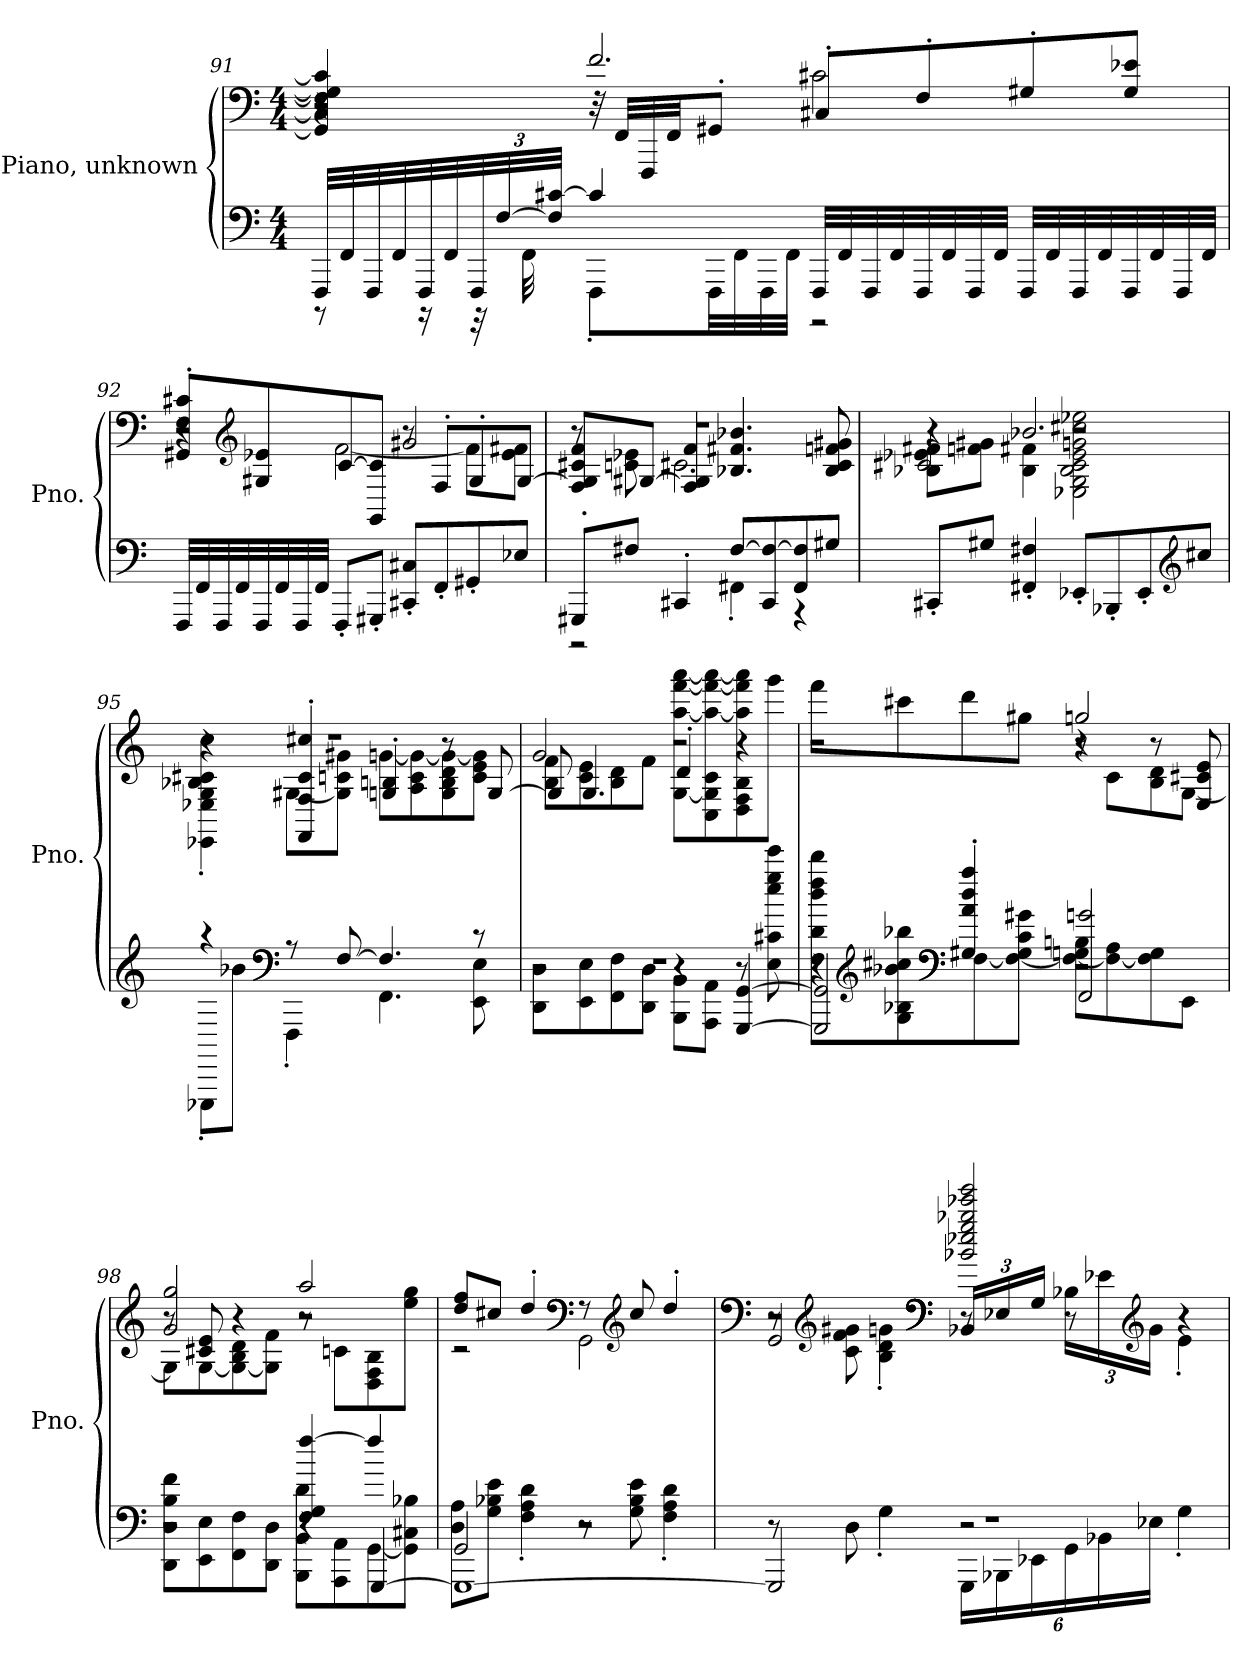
**kern	**kern
*part1	*part1
*staff2	*staff1
*I"Piano, unknown	*
*I'Pno.	*
!!LO:LB:g=z
*clefF4	*clefF4
*k[]	*k[]
*M4/4	*M4/4
=91	=91
*^	*^
*	*	*	*^
32FFF/LLL	8r	4r	2r	4GG#/] 4C/] 4F/] 4G#/] 4c/]
32FF/	.	.	.	.
32FFF/	.	.	.	.
32FF/	.	.	.	.
32FFF/	16r	.	.	.
32FF/	.	.	.	.
*Xbrackettup	*	*	*	*
48FFF/	32r	.	.	.
[48F/	.	.	.	.
.	32FF\	.	.	.
48F/] [48c#X/JJJ	.	.	.	.
4c#/]	8FFF'\L	2.f/	.	32r
.	.	.	.	32FF/LLL
.	.	.	.	32FFF/
.	.	.	.	32FF/JJ
.	32FFF\LL	.	.	8GG#X'/J
.	32FF\	.	.	.
.	32FFF\	.	.	.
.	32FF\JJJ	.	.	.
32FFF/LLL	2r	.	2c#X\	8C#X'/L
32FF/	.	.	.	.
32FFF/	.	.	.	.
32FF/	.	.	.	.
32FFF/	.	.	.	8F'/
32FF/	.	.	.	.
32FFF/	.	.	.	.
32FF/JJJ	.	.	.	.
32FFF/LLL	.	.	.	8G#X'/
32FF/	.	.	.	.
32FFF/	.	.	.	.
32FF/	.	.	.	.
32FFF/	.	.	.	8G#/ 8e-X/J
32FF/	.	.	.	.
32FFF/	.	.	.	.
32FF/JJJ	.	.	.	.
*v	*v	*	*	*
!!LO:LB:g=z	!!	!!
=92	=92	=92	=92
32FFF/LLL	2r	4r	8GG#X/' 8F/' 8c#X/'L
32FF/	.	.	.
32FFF/	.	.	.
32FF/	.	.	.
*	*clefG2	*	*
32FFF/	.	.	8G#X/ 8e-X/
32FF/	.	.	.
32FFF/	.	.	.
32FF/JJJ	.	.	.
8FFF'/L	.	[2f\	[8c#/
8GGG#X'/J	.	.	8GG#/ 8c#/]J
8CC#X/' 8C#X/'L	2g#X/	.	8r
8FF'/	.	.	8F'/L
8GG#X'/	.	8f\L]	8G#'/
8E-X/J	.	8e-\ 8f#X\J	[8G#/J
=93	=93	=93	=93
*^	*	*	*
8GGG#X'/L	2r	1r	8r	8F/ 8G#/] 8c#X/ 8f/L
8F#X/J	.	.	8cn\ 8e-X\	[8G#X/J
4CC#X'/	.	.	2.c#X\	4F/ 4G#/] 4f/
[8F#/L	4FF#X'\	.	.	4.B-X/ 4.f#X/ 4.b-X/
8CC#/ 8F#/_	.	.	.	.
8FF#/ 8F#/]	4r	.	.	.
8G#X/J	.	.	.	8B-/ 8c#/ 8fn/ 8g#X/
*v	*v	*	*	*
!!LO:PB:g=z	!!	!!
=94	=94	=94	=94
8CC#X'/L	4r	8B-X\ 8e-X\ 8f#X\L	2c#X/
8G#X/J	.	8fn\ 8g#X\J	.
4FF#X/' 4F#X/'	2.b-X/	4B-\ 4f#X\	.
8EE-X'/L	.	2E-X\ 2G\ 2B-\ 2c#\ 2e-\ 2gn\ 2cc#X\ 2ee-X\	2r
8BBB-X'/	.	.	.
8EE-'/	.	.	.
*clefG2	*	*	*
8cc#X/J	.	.	.
=95	=95	=95	=95
*^	*	*	*
4r	8EEE-X'\L	1r	4EE-X\' 4E-X\' 4G\' 4B-X\' 4c#X\' 4cc\'	4r
.	8b-X\J	.	.	.
*clefF4	*	*	*	*
8r	4FFF'\	.	[8G#X\L	4FF/' 4F/' 4c#/' 4cc#X/'
[8F/	.	.	8G#\] 8cn\ 8g#X\J	.
4.F/]	4.FF\	.	[8gn\L	4Gn/' 4Bn/'
.	.	.	8A\ 8c\ 8g\_	.
.	.	.	8G\ 8B\ 8d\ 8g\_	8r
8r	8EE\ 8E\	.	8c\ 8e\ 8g\]J	[8G/
!!LO:LB:g=z	!!	!!
=96	=96	=96	=96	=96
*	*^	*	*	*
1r	8DD\ 8D\L	2r	2g/	8B\ 8f\L	8G/]
.	8EE\ 8E\	.	.	8c\ 8e\	4.G/
.	8FF\ 8F\	.	.	8B\ 8d\	.
.	8DD\ 8D\J	.	.	8f\J	.
.	8BBB\ 8BB\L	4r	2r	[8G\ [8aa\ [8fff\ [8aaa\L	4d'/
.	8AAA\ 8AA\J	.	.	8C\ 8G\] 8c\ 8aa\_ 8fff\_ 8aaa\_	.
.	8r	[4GGG/ [4GG/	.	8D\ 8F\ 8B\ 8aa\] 8fff\] 8aaa\]	4r
.	8E\ 8c#X\ 8ee\ 8gg\ 8eee\	.	.	8ggg\J	.
=97	=97	=97	=97	=97	=97
4r	8F\ 8d\ 8dd\ 8ff\ 8ddd\L	2GGG/] 2GG/]	2r	8fff\L	2r
*clefG2	*	*	*	*	*
.	8G\ 8B-X\ 8b-X\ 8cc#X\ 8bb-X\	.	.	8ccc#X\	.
*clefF4	*	*	*	*	*
4G#X/' 4a/' 4dd/' 4aa/'	[8F\	.	.	8ddd\	.
.	8F\_ 8G#\ 8c\ 8g#X\J	.	.	8gg#X\J	.
2r	8F\_ 8Gn\ 8Bn\L	2FF/ 2gn/	2ggn/	8r	4r
.	8F\_ 8A\	.	.	8c\L	.
.	8F\] 8G\	.	.	8B\ 8d\	8r
.	8EE\J	.	.	[8G\J	8E/ 8c#X/ 8e/
!!LO:LB:g=z	!!	!!
=98	=98	=98	=98	=98	=98
2r	8DD\ 8D\ 8B\ 8f\L	2r	2g/ 2gg/	8G\L]	8r
.	8EE\ 8E\	.	.	[8G\	8c#X/ 8e/
.	8FF\ 8F\	.	.	8G\_ 8B\ 8d\	4r
.	8DD\ 8D\J	.	.	8G\] 8f\J	.
4F/ 4G/ [4ff/	8BBB\ 8BB\ 8d\L	4r	2aa/	8r	2r
.	8AAA\ 8AA\	.	.	8cn\L	.
4ff/]	[8GG\	[4GGG/	.	8D\ 8F\ 8B\	.
.	8GG\] 8C#X\ 8B-X\J	.	.	8ee\ 8gg\J	.
*	*	*	*	*v	*v
=99	=99	=99	=99	=99
2GG/	8D\ 8A\L	1GGG_	8dd/ 8ff/L	2r
.	8G\ 8B-X\ 8e\J	.	8cc#X/J	.
.	4F\' 4A\' 4d\'	.	4dd'/	.
*	*	*	*clefF4	*
2r	8r	.	8r	2GG\
*	*	*	*clefG2	*
.	8G\ 8B-\ 8e\	.	8cc#/	.
.	4F\' 4A\' 4d\'	.	4dd'/	.
*	*	*	*v	*v
!!LO:LB:g=z
=100	=100	=100	=100
*	*	*	*clefF4
*	*	*	*^
*	*	*	*	*^
1r	8r	2GGG/]	2r	8r	2GG/
*	*	*	*clefG2	*	*
.	8D\	.	.	8c\ 8f\ 8g#X\	.
.	4G'\	.	.	4B\' 4d\' 4gn\'	.
*	*	*	*clefF4	*	*
*	*	*	*	*	*Xbrackettup
.	24GGG\LL	2r	2b-X/ 2ee-X/ 2gg/ 2bb-X/ 2eee-X/ 2ggg/	8r	24BB-X/LL
.	24BBB-X\	.	.	.	24E-X/
.	24EE-X\	.	.	.	24G/JJ
.	24GG\	.	.	24B-X\LL	8r
.	24BB-X\	.	.	24e-X\	.
*	*	*	*clefG2	*	*
.	24E-X\JJ	.	.	24g\JJ	.
.	4G'\	.	.	4e-'\	4r
*v	*v	*v	*	*	*
*	*v	*v	*v
=	=
*-	*-
